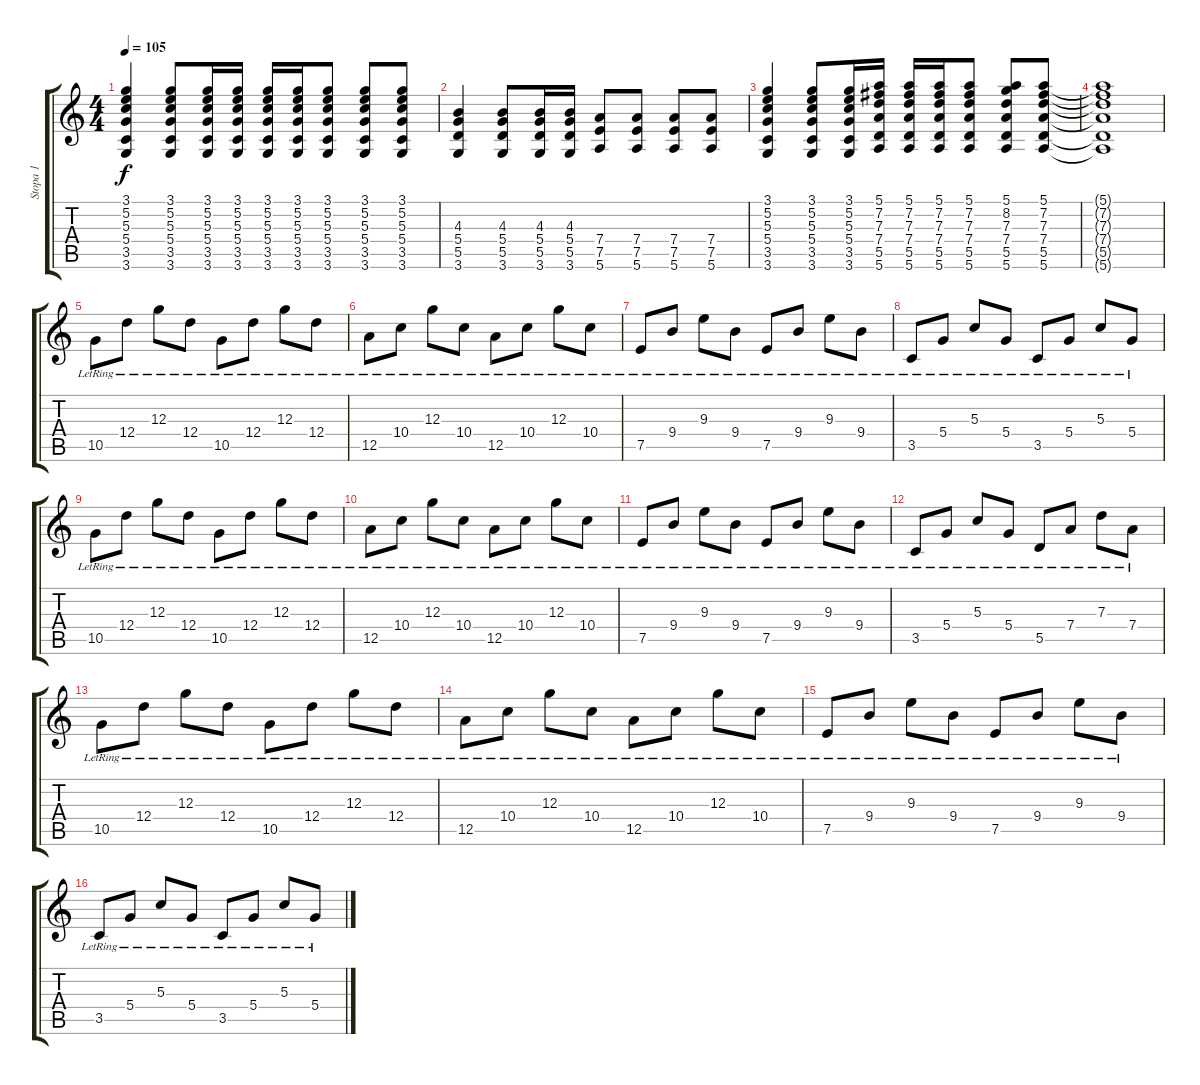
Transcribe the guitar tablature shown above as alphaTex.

\track ("Stopa 1" "Stopa 1") {instrument electricguitarclean}
\staff {score tabs}
\tuning (E4 B3 G3 D3 A2 E2) {hide}
\ts (4 4)
\tempo 105
\clef g2
\ks c
(3.1 5.2 5.3 5.4 3.5 3.6).4{dy f} (3.1 5.2 5.3 5.4 3.5 3.6).8 (3.1 5.2 5.3 5.4 3.5 3.6).16 (3.1 5.2 5.3 5.4 3.5 3.6).16 (3.1 5.2 5.3 5.4 3.5 3.6).16 (3.1 5.2 5.3 5.4 3.5 3.6).16 (3.1 5.2 5.3 5.4 3.5 3.6).8 (3.1 5.2 5.3 5.4 3.5 3.6).8 (3.1 5.2 5.3 5.4 3.5 3.6).8 |
(4.3 5.4 5.5 3.6).4 (4.3 5.4 5.5 3.6).8 (4.3 5.4 5.5 3.6).16 (4.3 5.4 5.5 3.6).16 (7.4 7.5 5.6).8 (7.4 7.5 5.6).8 (7.4 7.5 5.6).8 (7.4 7.5 5.6).8 |
(3.1 5.2 5.3 5.4 3.5 3.6).4 (3.1 5.2 5.3 5.4 3.5 3.6).8 (3.1 5.2 5.3 5.4 3.5 3.6).16 (5.1 7.2 7.3 7.4 5.5 5.6).16 (5.1 7.2 7.3 7.4 5.5 5.6).16 (5.1 7.2 7.3 7.4 5.5 5.6).16 (5.1 7.2 7.3 7.4 5.5 5.6).8 (5.1 8.2 7.3 7.4 5.5 5.6).8 (5.1 7.2 7.3 7.4 5.5 5.6).8 |
(5.1{t} 7.2{t} 7.3{t} 7.4{t} 5.5{t} 5.6{t}).1 |
10.5{lr}.8 12.4{lr}.8 12.3{lr}.8 12.4{lr}.8 10.5{lr}.8 12.4{lr}.8 12.3{lr}.8 12.4{lr}.8 |
12.5{lr}.8 10.4{lr}.8 12.3{lr}.8 10.4{lr}.8 12.5{lr}.8 10.4{lr}.8 12.3{lr}.8 10.4{lr}.8 |
7.5{lr}.8 9.4{lr}.8 9.3{lr}.8 9.4{lr}.8 7.5{lr}.8 9.4{lr}.8 9.3{lr}.8 9.4{lr}.8 |
3.5{lr}.8 5.4{lr}.8 5.3{lr}.8 5.4{lr}.8 3.5{lr}.8 5.4{lr}.8 5.3{lr}.8 5.4{lr}.8 |
10.5{lr}.8 12.4{lr}.8 12.3{lr}.8 12.4{lr}.8 10.5{lr}.8 12.4{lr}.8 12.3{lr}.8 12.4{lr}.8 |
12.5{lr}.8 10.4{lr}.8 12.3{lr}.8 10.4{lr}.8 12.5{lr}.8 10.4{lr}.8 12.3{lr}.8 10.4{lr}.8 |
7.5{lr}.8 9.4{lr}.8 9.3{lr}.8 9.4{lr}.8 7.5{lr}.8 9.4{lr}.8 9.3{lr}.8 9.4{lr}.8 |
3.5{lr}.8 5.4{lr}.8 5.3{lr}.8 5.4{lr}.8 5.5{lr}.8 7.4{lr}.8 7.3{lr}.8 7.4{lr}.8 |
10.5{lr}.8 12.4{lr}.8 12.3{lr}.8 12.4{lr}.8 10.5{lr}.8 12.4{lr}.8 12.3{lr}.8 12.4{lr}.8 |
12.5{lr}.8 10.4{lr}.8 12.3{lr}.8 10.4{lr}.8 12.5{lr}.8 10.4{lr}.8 12.3{lr}.8 10.4{lr}.8 |
7.5{lr}.8 9.4{lr}.8 9.3{lr}.8 9.4{lr}.8 7.5{lr}.8 9.4{lr}.8 9.3{lr}.8 9.4{lr}.8 |
3.5{lr}.8 5.4{lr}.8 5.3{lr}.8 5.4{lr}.8 3.5{lr}.8 5.4{lr}.8 5.3{lr}.8 5.4{lr}.8
